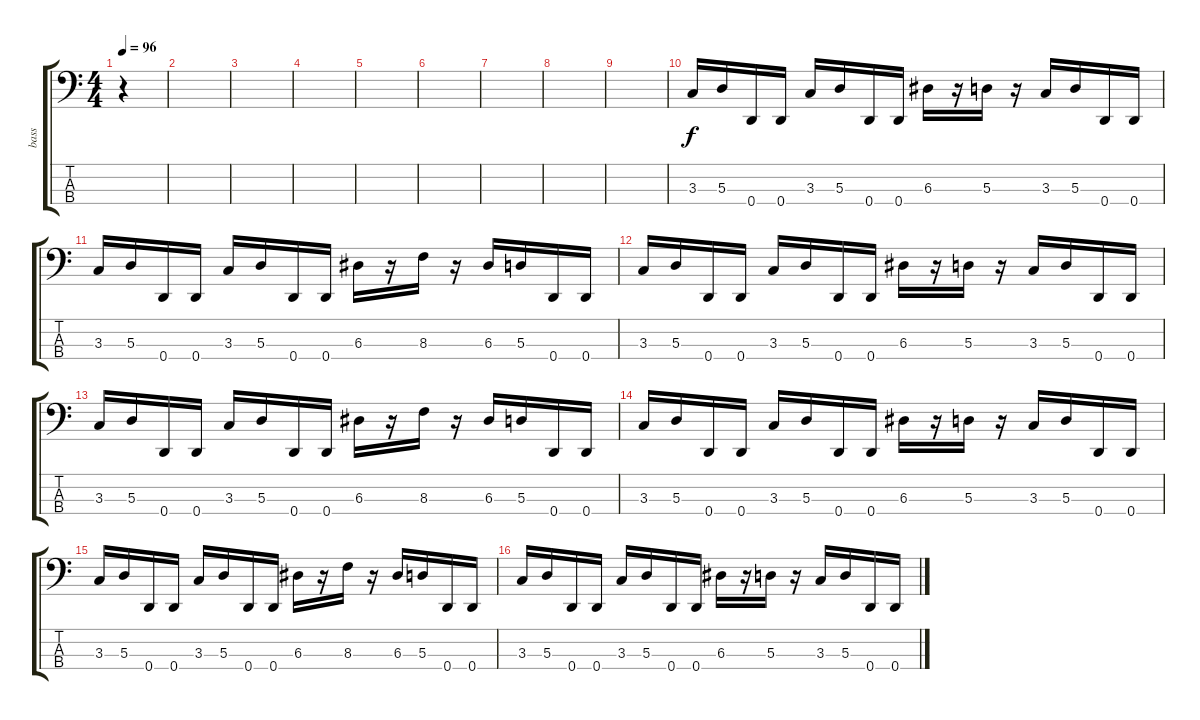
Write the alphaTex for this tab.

\track ("bass" "bass") {instrument electricbassfinger}
\staff {score tabs}
\tuning (G2 D2 A1 D1) {hide}
\ts (4 4)
\tempo 96
\clef f4
\ks c
r.4{dy f instrument electricbassfinger} |
|
|
|
|
|
|
|
|
3.3.16 5.3.16 0.4.16 0.4.16 3.3.16 5.3.16 0.4.16 0.4.16 6.3.16 r.16 5.3.16 r.16 3.3.16 5.3.16 0.4.16 0.4.16 |
3.3.16 5.3.16 0.4.16 0.4.16 3.3.16 5.3.16 0.4.16 0.4.16 6.3.16 r.16 8.3.16 r.16 6.3.16 5.3.16 0.4.16 0.4.16 |
3.3.16 5.3.16 0.4.16 0.4.16 3.3.16 5.3.16 0.4.16 0.4.16 6.3.16 r.16 5.3.16 r.16 3.3.16 5.3.16 0.4.16 0.4.16 |
3.3.16 5.3.16 0.4.16 0.4.16 3.3.16 5.3.16 0.4.16 0.4.16 6.3.16 r.16 8.3.16 r.16 6.3.16 5.3.16 0.4.16 0.4.16 |
3.3.16 5.3.16 0.4.16 0.4.16 3.3.16 5.3.16 0.4.16 0.4.16 6.3.16 r.16 5.3.16 r.16 3.3.16 5.3.16 0.4.16 0.4.16 |
3.3.16 5.3.16 0.4.16 0.4.16 3.3.16 5.3.16 0.4.16 0.4.16 6.3.16 r.16 8.3.16 r.16 6.3.16 5.3.16 0.4.16 0.4.16 |
3.3.16 5.3.16 0.4.16 0.4.16 3.3.16 5.3.16 0.4.16 0.4.16 6.3.16 r.16 5.3.16 r.16 3.3.16 5.3.16 0.4.16 0.4.16
